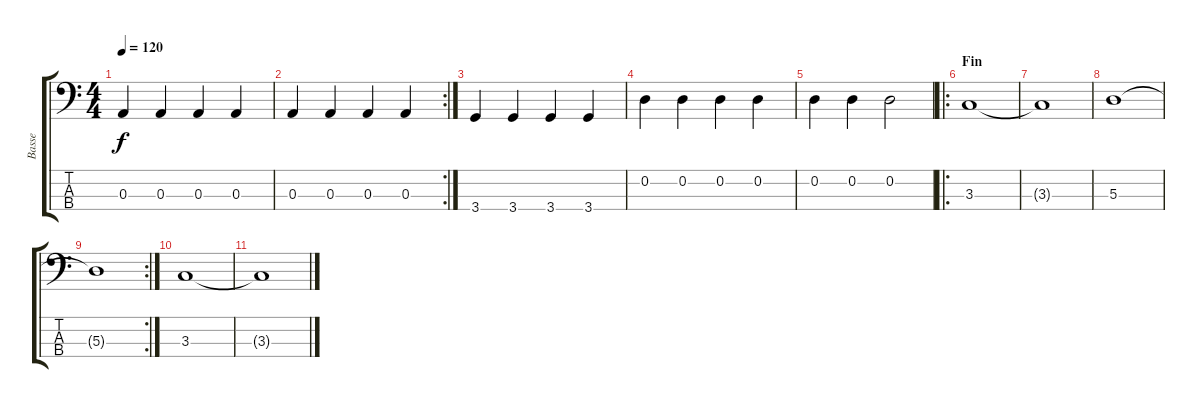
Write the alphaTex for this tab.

\track ("Basse" "Basse") {instrument acousticbass}
\staff {score tabs}
\tuning (G2 D2 A1 E1) {hide}
\ts (4 4)
\tempo 120
\clef f4
\ks c
0.3.4{dy f} 0.3.4 0.3.4 0.3.4 |
\rc 2
0.3.4 0.3.4 0.3.4 0.3.4 |
3.4.4 3.4.4 3.4.4 3.4.4 |
0.2.4 0.2.4 0.2.4 0.2.4 |
0.2.4 0.2.4 0.2.2 |
\ro
\section ("" "Fin")
3.3.1 |
3.3{t}.1 |
5.3.1 |
\rc 2
5.3{t}.1 |
3.3.1 |
3.3{t}.1
